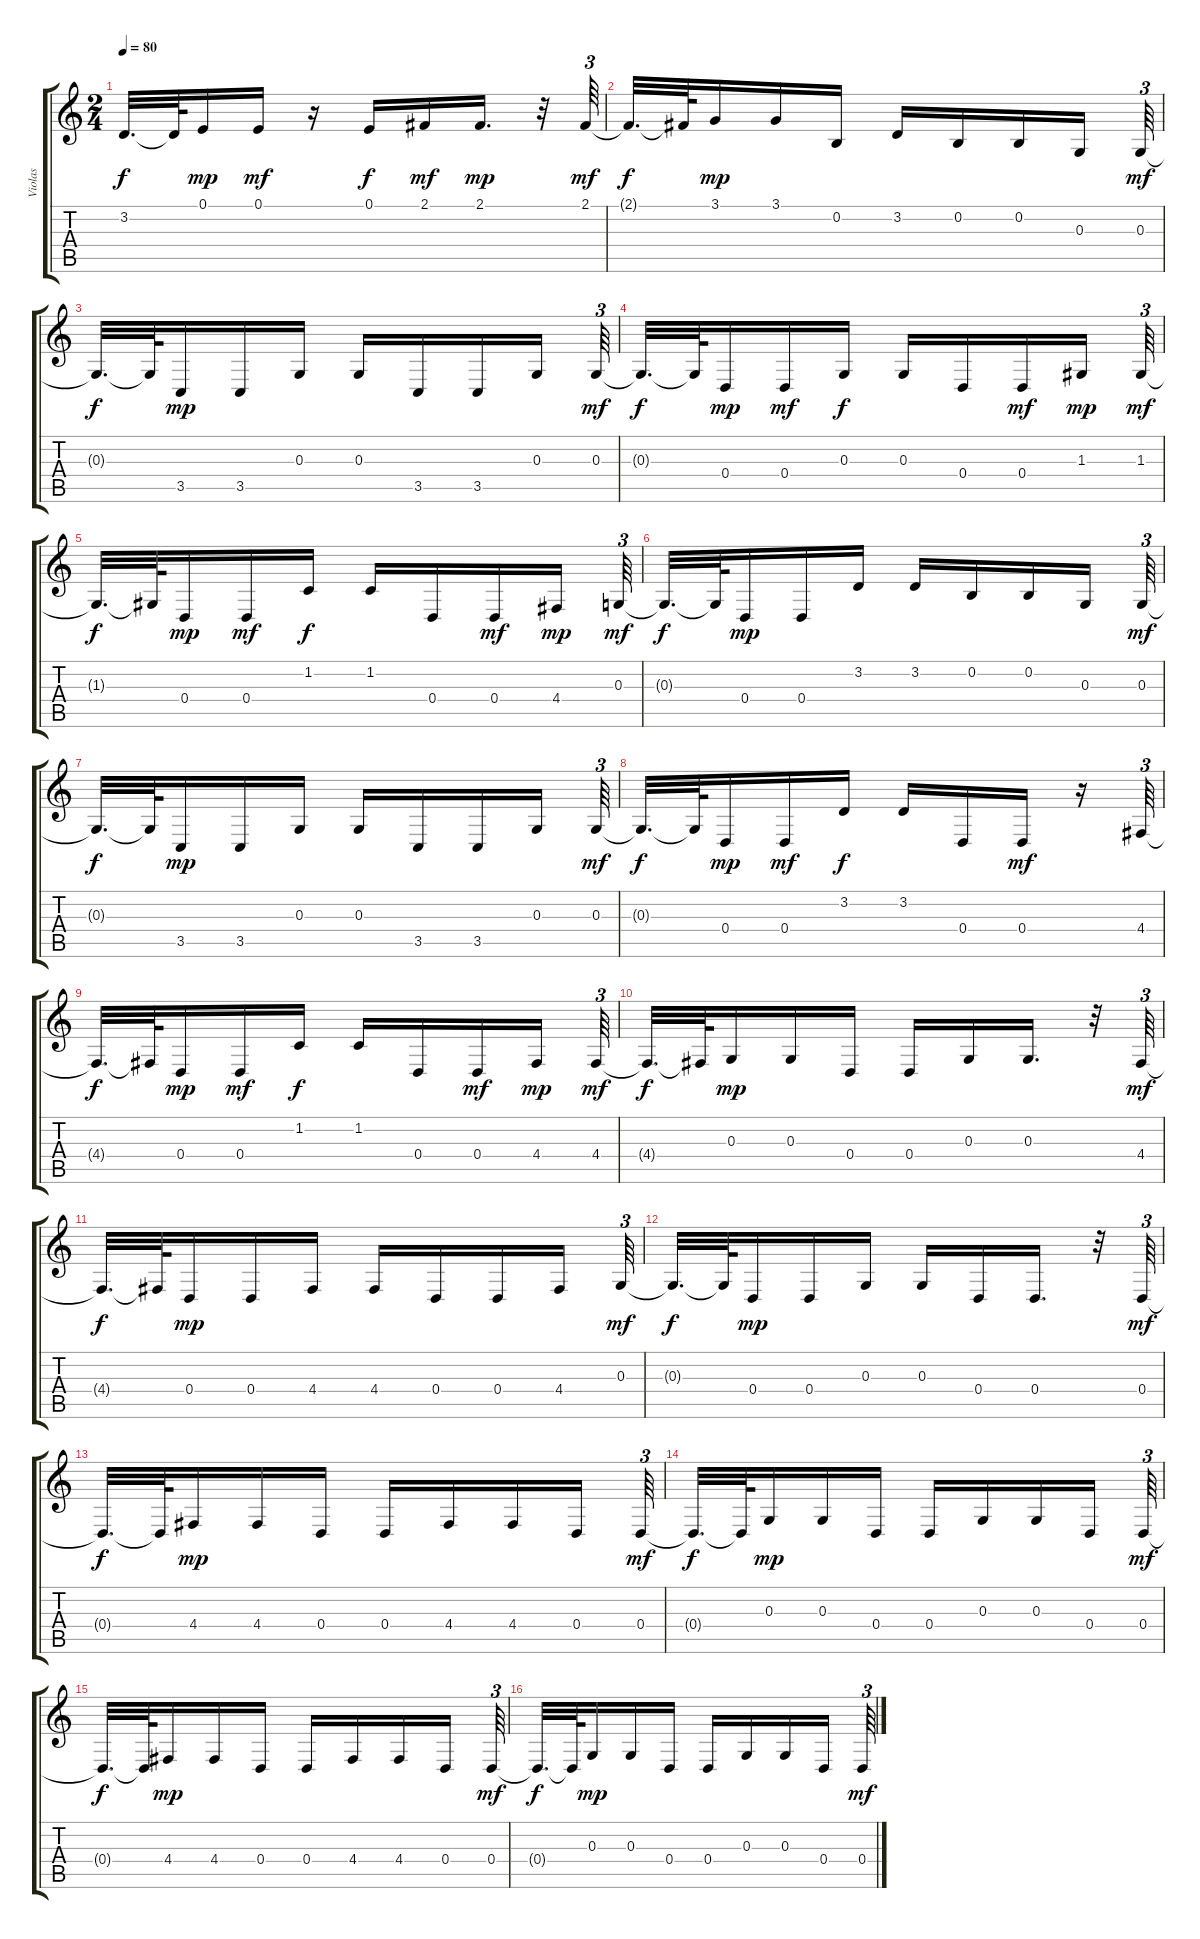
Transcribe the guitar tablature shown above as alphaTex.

\track ("Violas" "Violas") {instrument pizzicatostrings}
\staff {score tabs}
\tuning (E4 B3 G3 D3 A2 E2) {hide}
\ts (2 4)
\tempo 80
\clef g2
\ks c
3.2{t}.32{d dy f} 3.2{t}.64 0.1.16{dy mp} 0.1.16{dy mf} r.16 0.1.16{dy f} 2.1.16{dy mf} 2.1.16{d dy mp} r.32 2.1.64{tu (3 2) dy mf} |
2.1{t}.32{d dy f} 2.1{t}.64 3.1.16{dy mp} 3.1.16 0.2.16 3.2.16 0.2.16 0.2.16 0.3.16 0.3.64{tu (3 2) dy mf} |
0.3{t}.32{d dy f} 0.3{t}.64 3.5.16{dy mp} 3.5.16 0.3.16 0.3.16 3.5.16 3.5.16 0.3.16 0.3.64{tu (3 2) dy mf} |
0.3{t}.32{d dy f} 0.3{t}.64 0.4.16{dy mp} 0.4.16{dy mf} 0.3.16{dy f} 0.3.16 0.4.16 0.4.16{dy mf} 1.3.16{dy mp} 1.3.64{tu (3 2) dy mf} |
1.3{t}.32{d dy f} 1.3{t}.64 0.4.16{dy mp} 0.4.16{dy mf} 1.2.16{dy f} 1.2.16 0.4.16 0.4.16{dy mf} 4.4.16{dy mp} 0.3.64{tu (3 2) dy mf} |
0.3{t}.32{d dy f} 0.3{t}.64 0.4.16{dy mp} 0.4.16 3.2.16 3.2.16 0.2.16 0.2.16 0.3.16 0.3.64{tu (3 2) dy mf} |
0.3{t}.32{d dy f} 0.3{t}.64 3.5.16{dy mp} 3.5.16 0.3.16 0.3.16 3.5.16 3.5.16 0.3.16 0.3.64{tu (3 2) dy mf} |
0.3{t}.32{d dy f} 0.3{t}.64 0.4.16{dy mp} 0.4.16{dy mf} 3.2.16{dy f} 3.2.16 0.4.16 0.4.16{dy mf} r.16 4.4.64{tu (3 2)} |
4.4{t}.32{d dy f} 4.4{t}.64 0.4.16{dy mp} 0.4.16{dy mf} 1.2.16{dy f} 1.2.16 0.4.16 0.4.16{dy mf} 4.4.16{dy mp} 4.4.64{tu (3 2) dy mf} |
4.4{t}.32{d dy f} 4.4{t}.64 0.3.16{dy mp} 0.3.16 0.4.16 0.4.16 0.3.16 0.3.16{d} r.32 4.4.64{tu (3 2) dy mf} |
4.4{t}.32{d dy f} 4.4{t}.64 0.4.16{dy mp} 0.4.16 4.4.16 4.4.16 0.4.16 0.4.16 4.4.16 0.3.64{tu (3 2) dy mf} |
0.3{t}.32{d dy f} 0.3{t}.64 0.4.16{dy mp} 0.4.16 0.3.16 0.3.16 0.4.16 0.4.16{d} r.32 0.4.64{tu (3 2) dy mf} |
0.4{t}.32{d dy f} 0.4{t}.64 4.4.16{dy mp} 4.4.16 0.4.16 0.4.16 4.4.16 4.4.16 0.4.16 0.4.64{tu (3 2) dy mf} |
0.4{t}.32{d dy f} 0.4{t}.64 0.3.16{dy mp} 0.3.16 0.4.16 0.4.16 0.3.16 0.3.16 0.4.16 0.4.64{tu (3 2) dy mf} |
0.4{t}.32{d dy f} 0.4{t}.64 4.4.16{dy mp} 4.4.16 0.4.16 0.4.16 4.4.16 4.4.16 0.4.16 0.4.64{tu (3 2) dy mf} |
0.4{t}.32{d dy f} 0.4{t}.64 0.3.16{dy mp} 0.3.16 0.4.16 0.4.16 0.3.16 0.3.16 0.4.16 0.4.64{tu (3 2) dy mf}
